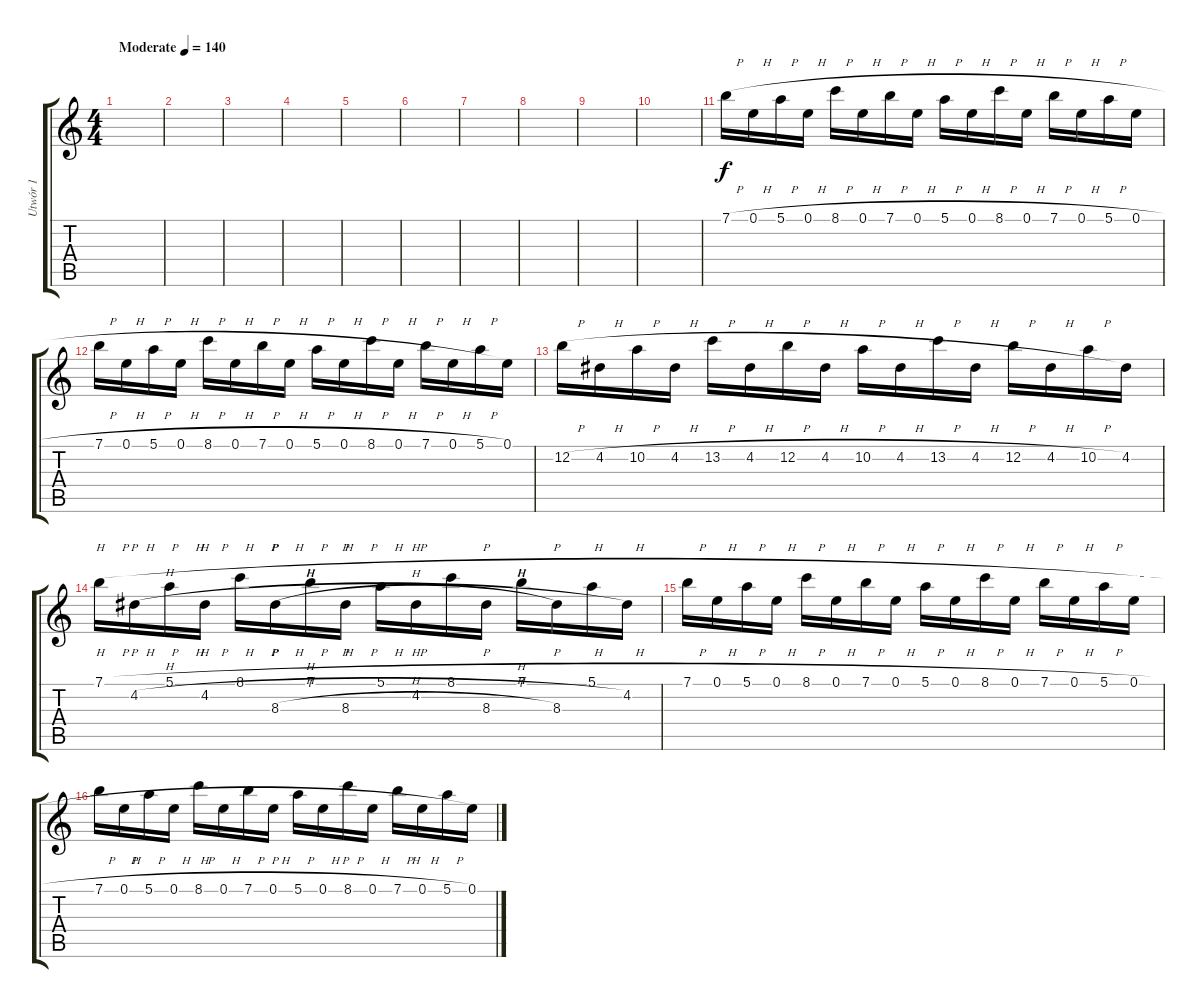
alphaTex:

\track ("Utwór 1" "Utwór 1") {instrument distortionguitar}
\staff {score tabs}
\tuning (E4 B3 G3 D3 A2 E2) {hide}
\ts (4 4)
\tempo (140 "Moderate")
\clef g2
\ks c
|
|
|
|
|
|
|
|
|
|
7.1{h}.16 0.1{h}.16 5.1{h}.16 0.1{h}.16 8.1{h}.16 0.1{h}.16 7.1{h}.16 0.1{h}.16 5.1{h}.16 0.1{h}.16 8.1{h}.16 0.1{h}.16 7.1{h}.16 0.1{h}.16 5.1{h}.16 0.1{h}.16 |
7.1{h}.16 0.1{h}.16 5.1{h}.16 0.1{h}.16 8.1{h}.16 0.1{h}.16 7.1{h}.16 0.1{h}.16 5.1{h}.16 0.1{h}.16 8.1{h}.16 0.1{h}.16 7.1{h}.16 0.1{h}.16 5.1{h}.16 0.1.16 |
12.2{h}.16 4.2{h}.16 10.2{h}.16 4.2{h}.16 13.2{h}.16 4.2{h}.16 12.2{h}.16 4.2{h}.16 10.2{h}.16 4.2{h}.16 13.2{h}.16 4.2{h}.16 12.2{h}.16 4.2{h}.16 10.2{h}.16 4.2.16 |
7.1{h}.16 4.2{h}.16 5.1{h}.16 4.2{h}.16 8.1{h}.16 8.3{h}.16 7.1{h}.16 8.3{h}.16 5.1{h}.16 4.2{h}.16 8.1{h}.16 8.3{h}.16 7.1{h}.16 8.3.16 5.1{h}.16 4.2.16 |
7.1{h}.16 0.1{h}.16 5.1{h}.16 0.1{h}.16 8.1{h}.16 0.1{h}.16 7.1{h}.16 0.1{h}.16 5.1{h}.16 0.1{h}.16 8.1{h}.16 0.1{h}.16 7.1{h}.16 0.1{h}.16 5.1{h}.16 0.1{h}.16 |
7.1{h}.16 0.1{h}.16 5.1{h}.16 0.1{h}.16 8.1{h}.16 0.1{h}.16 7.1{h}.16 0.1{h}.16 5.1{h}.16 0.1{h}.16 8.1{h}.16 0.1{h}.16 7.1{h}.16 0.1{h}.16 5.1{h}.16 0.1{h}.16
